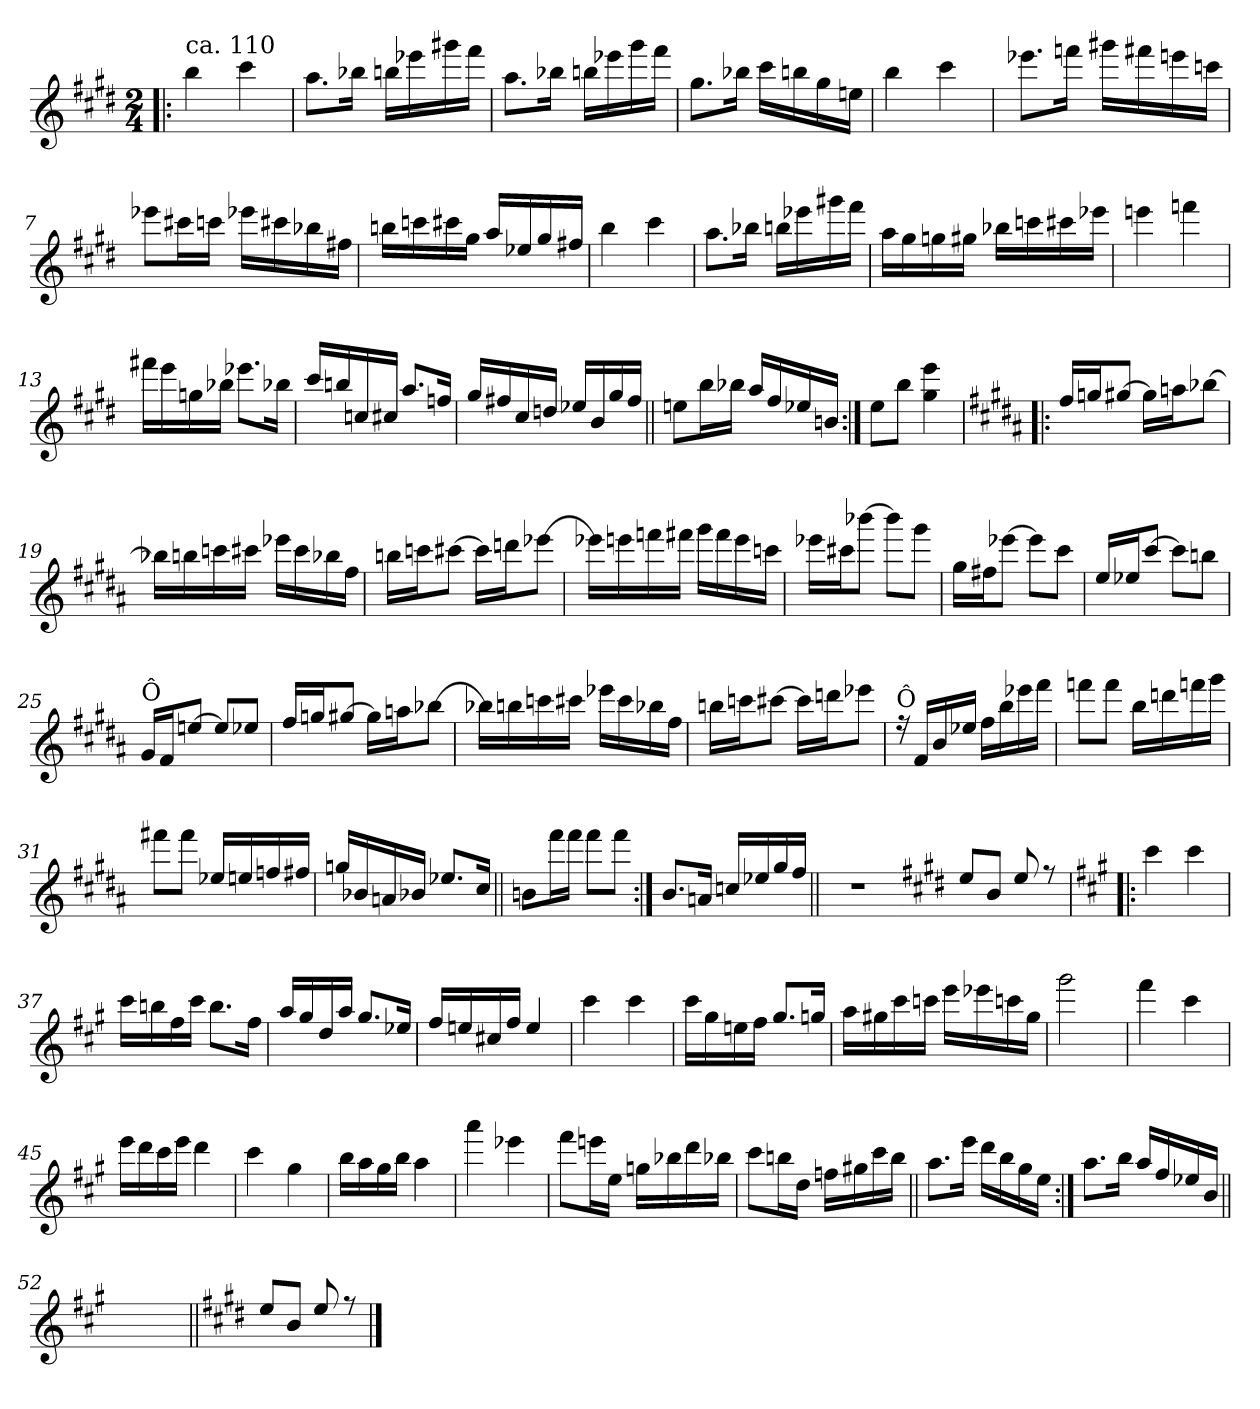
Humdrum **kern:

**kern
*part1
*staff1
*clefG2
*k[f#c#g#d#]
*E:
*M2/4
=1!|:
*^
!LO:TX:a:t=ca. 110	!
4bb\	4ryy
4ccc#\	4ryy
=2	=2
8.aa\L	2ryy
16bb-X\Jk	.
16bbn\LL	.
16eee-X\	.
16ggg#X\	.
16fff#\JJ	.
=3	=3
8.aa\L	2ryy
16bb-X\Jk	.
16bbn\LL	.
16eee-X\	.
16ggg#\	.
16fff#\JJ	.
=4	=4
8.gg#\L	2ryy
16bb-X\Jk	.
16ccc#\LL	.
16bbn\	.
16gg#\	.
16een\JJ	.
=5	=5
4bb\	4ryy
4ccc#\	4ryy
!!LO:LB:g=z	!!
=6	=6
8.eee-X\L	4ryy
16fffn\Jk	.
16ggg#X\LL	4ryy
16fff#X\	.
16eeen\	.
16cccn\JJ	.
=7	=7
8eee-X\L	4ryy
16ccc#X\L	.
16cccn\JJ	.
16eee-X\LL	4ryy
16ccc#X\	.
16bb-X\	.
16ff#X\JJ	.
=8	=8
16bbn\LL	2ryy
16cccn\	.
16ccc#X\	.
16gg#\JJ	.
16aa/LL	.
16ee-X/	.
16gg#/	.
16ff#X/JJ	.
=9	=9
4bb\	4ryy
4ccc#\	4ryy
!!LO:LB:g=z	!!
=10	=10
8.aa\L	2ryy
16bb-X\Jk	.
16bbn\LL	.
16eee-X\	.
16ggg#X\	.
16fff#\JJ	.
=11	=11
16aa\LL	2ryy
16gg#\	.
16ggn\	.
16gg#X\JJ	.
16bb-X\LL	.
16cccn\	.
16ccc#X\	.
16eee-X\JJ	.
=12	=12
4eeen\	4ryy
4fffn\	4ryy
=13	=13
16fff#X\LL	4ryy
16eee\	.
16ggn\	.
16bb-X\JJ	.
8.eee-X\L	4ryy
16bb-X\Jk	.
!!LO:LB:g=z	!!
=14	=14
16ccc#/LL	4ryy
16bbn/	.
16ccn/	.
16cc#X/JJ	.
8.aa/L	4ryy
16ffn/Jk	.
=15	=15
16gg#/LL	4ryy
16ff#X/	.
16cc#/	.
16ddn/JJ	.
16ee-X/LL	4ryy
16b/	.
16gg#/	.
16ff#/JJ	.
=16||	=16||
8een\L	2ryy
16bb\L	.
16bb-X\JJ	.
16aa/LL	.
16ff#/	.
16ee-X/	.
16bn/JJ	.
=17:|!	=17:|!
8ee\L	2ryy
8bb\J	.
4gg#\ 4eee\	.
!!LO:LB:g=z	!!
=18!|:	=18!|:
*k[f#c#g#d#a#]	*
*B:	*
16ff#/LL	2ryy
16ggn/J	.
[>8gg#X/J	.
16gg#\LL]	.
16aan\J	.
[<8bb-X\J	.
=19	=19
16bb-X\LL]	4ryy
16bbn\	.
16cccn\	.
16ccc#X\JJ	.
16eee-X\LL	4ryy
16ccc#\	.
16bb-X\	.
16ff#\JJ	.
=20	=20
16bbn\LL	2ryy
16cccn\J	.
[<8ccc#X\J	.
16ccc#\LL]	.
16dddn\J	.
[<8eee-X\J	.
=21	=21
16eee-X\LL]	4ryy
16eeen\	.
16fffn\	.
16fff#X\JJ	.
16ggg#\LL	4ryy
16fff#\	.
16eee\	.
16cccn\JJ	.
!!LO:LB:g=z	!!
=22	=22
16eee-X\LL	2ryy
16ccc#X\J	.
[<8bbb-X\J	.
8bbb-\L]	.
8ggg#\J	.
=23	=23
16gg#\LL	4ryy
16ff#X\J	.
[<8eee-X\J	.
8eee-\L]	4ryy
8ccc#\J	.
=24	=24
16ee/LL	2ryy
16ee-X/J	.
[>8ccc#/J	.
8ccc#\L]	.
8bbn\J	.
=25	=25
!LO:TX:a:t=Ô	!
16g#/LL	2ryy
16f#/J	.
[>8een/J	.
8ee/L]	.
8ee-X/J	.
=26	=26
16ff#/LL	2ryy
16ggn/J	.
[>8gg#X/J	.
16gg#\LL]	.
16aan\J	.
[<8bb-X\J	.
!!LO:LB:g=z	!!
=27	=27
16bb-X\LL]	4ryy
16bbn\	.
16cccn\	.
16ccc#X\JJ	.
16eee-X\LL	4ryy
16ccc#\	.
16bb-X\	.
16ff#\JJ	.
=28	=28
16bbn\LL	2ryy
16cccn\J	.
[<8ccc#X\J	.
16ccc#\LL]	.
16dddn\J	.
8eee-X\J	.
=29	=29
!LO:TX:a:t=Ô	!
16rff	2ryy
16f#/LL	.
16b/	.
16ee-X/JJ	.
16ff#\LL	.
16bb\	.
16eee-X\	.
16fff#\JJ	.
=30	=30
8fffn\L	2ryy
8fff\J	.
16bb\LL	.
16dddn\	.
16fffn\	.
16ggg#\JJ	.
!!LO:LB:g=z	!!
=31	=31
8fff#X\L	2ryy
8fff#\J	.
16ee-X/LL	.
16een/	.
16ffn/	.
16ff#X/JJ	.
=32	=32
16ggn/LL	4ryy
16b-X/	.
16an/	.
16b-X/JJ	.
8.ee-X/L	4ryy
16cc#/Jk	.
=33||	=33||
8bn\L	2ryy
16fff#\L	.
16fff#\JJ	.
8fff#\L	.
8fff#\J	.
=34:|!	=34:|!
8.b/L	4ryy
16an/Jk	.
16ccn/LL	4ryy
16ee-X/	.
16gg#/	.
16ff#/JJ	.
*v	*v
=34X341||
2r
!!LO:PB:g=z
=35-
*k[f#c#g#d#]
*E:
*^
8ee/L	2ryy
8b/J	.
8ee/	.
8rff	.
=36!|:	=36!|:
*k[f#c#g#]	*
*A:	*
4ccc#\	4ryy
4ccc#\	4ryy
=37	=37
16ccc#\LL	2ryy
16bbn\	.
16ff#\	.
16ccc#\JJ	.
8.bb\L	.
16ff#\Jk	.
=38	=38
16aa/LL	4ryy
16gg#/	.
16dd/	.
16aa/JJ	.
8.gg#/L	4ryy
16ee-X/Jk	.
=39	=39
16ff#/LL	2ryy
16een/	.
16cc#X/	.
16ff#/JJ	.
4ee/	.
!!LO:LB:g=z	!!
=40	=40
4ccc#\	4ryy
4ccc#\	4ryy
=41	=41
16ccc#\LL	4ryy
16gg#\	.
16een\	.
16ff#\JJ	.
8.gg#/L	4ryy
16ggn/Jk	.
=42	=42
16aa\LL	4ryy
16gg#X\	.
16ccc#\	.
16cccn\JJ	.
16eee\LL	4ryy
16eee-X\	.
16cccn\	.
16gg#\JJ	.
=43	=43
2ggg#\	2ryy
=44	=44
4fff#\	2ryy
4ccc#\	.
!!LO:LB:g=z	!!
=45	=45
16eee\LL	2ryy
16ddd\	.
16ccc#\	.
16eee\JJ	.
4ddd\	.
=46	=46
4ccc#\	2ryy
4gg#\	.
=47	=47
16bb\LL	2ryy
16aa\	.
16gg#\	.
16bb\JJ	.
4aa\	.
=48	=48
4aaa\	2ryy
4eee-X\	.
=49	=49
8fff#\L	4ryy
16eeen\L	.
16ee\JJ	.
16ggn\LL	4ryy
16bb-X\	.
16ddd\	.
16bb-X\JJ	.
!!LO:LB:g=z	!!
=50	=50
8ccc#\L	4ryy
16bbn\L	.
16dd\JJ	.
16ffn\LL	4ryy
16gg#X\	.
16ccc#\	.
16bb\JJ	.
=51||	=51||
8.aa\L	4ryy
16eee\Jk	.
16ddd\LL	4ryy
16bb\	.
16gg#\	.
16ee\JJ	.
=52:|!	=52:|!
8.aa\L	4ryy
16bb\Jk	.
16aa/LL	4ryy
16ff#/	.
16ee-X/	.
16b/JJ	.
*v	*v
=52X522||
2ryy
=53||
*k[f#c#g#d#]
*E:
*^
8ee/L	4ryy
8b/J	.
8ee/	4ryy
8rff	.
*v	*v
==
*-
